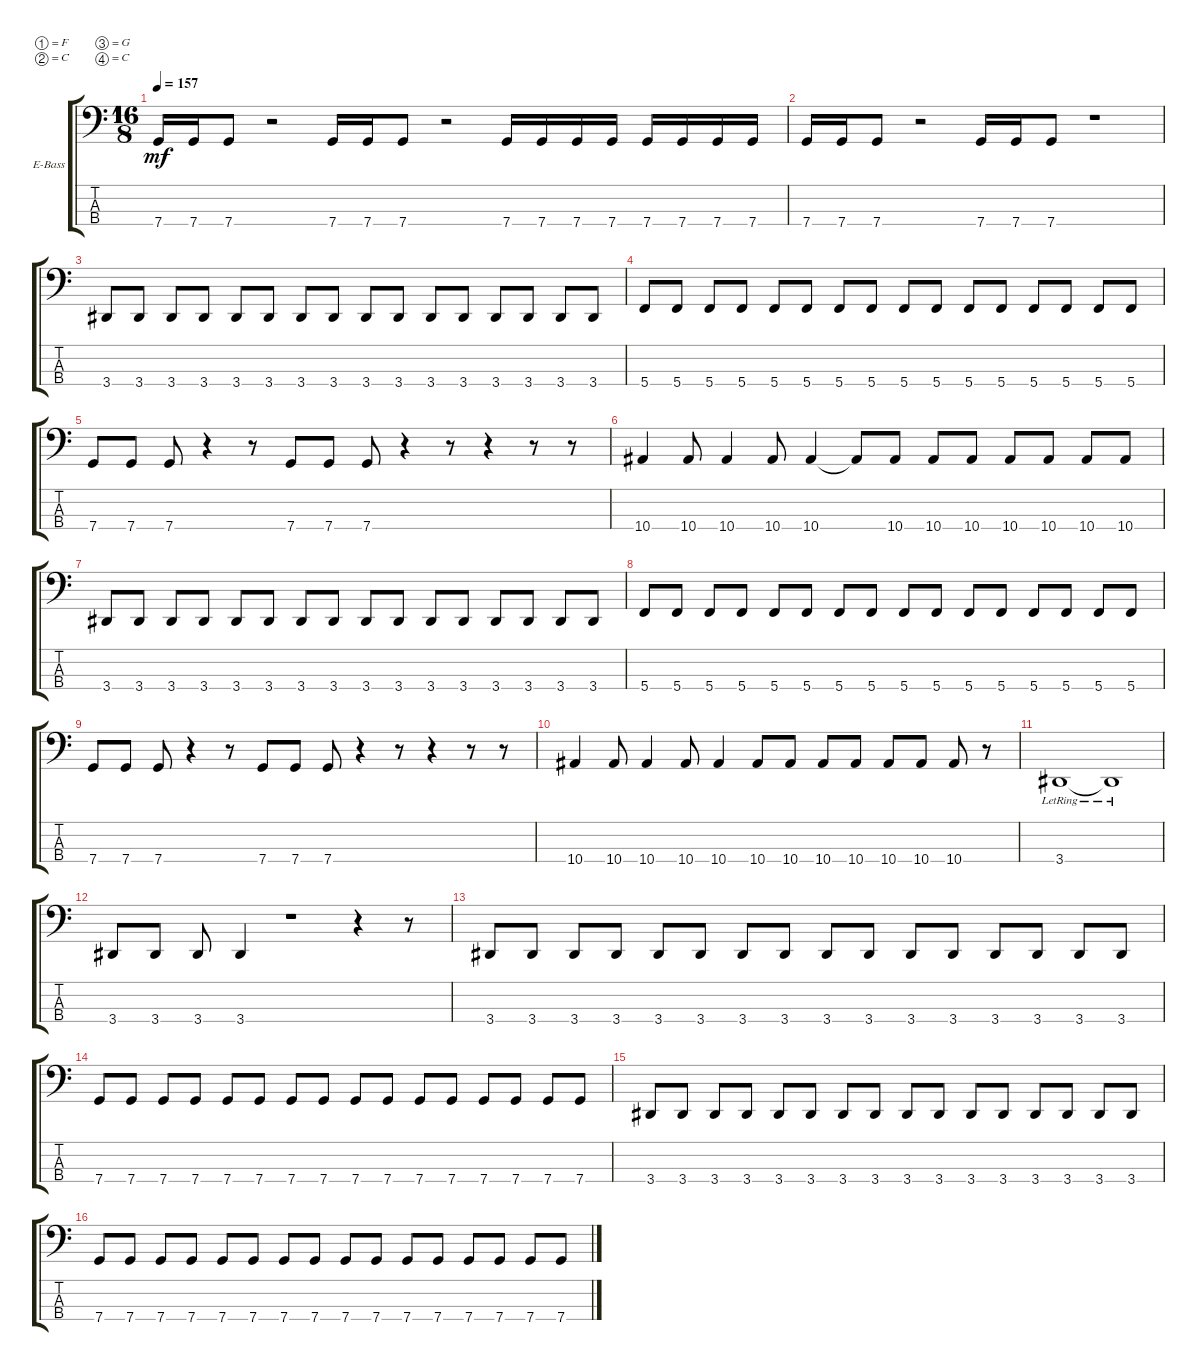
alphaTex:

\bracketExtendMode groupsimilarinstruments
\firstSystemTrackNameOrientation horizontal
\otherSystemsTrackNameOrientation horizontal
\track ("Electric Bass" "E-Bass") {instrument electricbassfinger}
\staff {score tabs}
\tuning (F2 C2 G1 C1)
\ts (16 8)
\tempo 157
\clef f4
\ks c
7.4.16{dy mf} 7.4.16 7.4.8 r.2 7.4.16 7.4.16 7.4.8 r.2 7.4.16 7.4.16 7.4.16 7.4.16 7.4.16 7.4.16 7.4.16 7.4.16 |
7.4.16 7.4.16 7.4.8 r.2 7.4.16 7.4.16 7.4.8 r.1 |
3.4.8 3.4.8 3.4.8 3.4.8 3.4.8 3.4.8 3.4.8 3.4.8 3.4.8 3.4.8 3.4.8 3.4.8 3.4.8 3.4.8 3.4.8 3.4.8 |
5.4.8 5.4.8 5.4.8 5.4.8 5.4.8 5.4.8 5.4.8 5.4.8 5.4.8 5.4.8 5.4.8 5.4.8 5.4.8 5.4.8 5.4.8 5.4.8 |
7.4.8 7.4.8 7.4.8 r.4 r.8 7.4.8 7.4.8 7.4.8 r.4 r.8 r.4 r.8 r.8 |
10.4.4 10.4.8 10.4.4 10.4.8 10.4.4 10.4{t}.8 10.4.8 10.4.8 10.4.8 10.4.8 10.4.8 10.4.8 10.4.8 |
3.4.8 3.4.8 3.4.8 3.4.8 3.4.8 3.4.8 3.4.8 3.4.8 3.4.8 3.4.8 3.4.8 3.4.8 3.4.8 3.4.8 3.4.8 3.4.8 |
5.4.8 5.4.8 5.4.8 5.4.8 5.4.8 5.4.8 5.4.8 5.4.8 5.4.8 5.4.8 5.4.8 5.4.8 5.4.8 5.4.8 5.4.8 5.4.8 |
7.4.8 7.4.8 7.4.8 r.4 r.8 7.4.8 7.4.8 7.4.8 r.4 r.8 r.4 r.8 r.8 |
10.4.4 10.4.8 10.4.4 10.4.8 10.4.4 10.4.8 10.4.8 10.4.8 10.4.8 10.4.8 10.4.8 10.4.8 r.8 |
3.4{lr}.1 3.4{lr t}.1 |
3.4.8 3.4.8 3.4.8 3.4.4 r.1 r.4 r.8 |
3.4.8 3.4.8 3.4.8 3.4.8 3.4.8 3.4.8 3.4.8 3.4.8 3.4.8 3.4.8 3.4.8 3.4.8 3.4.8 3.4.8 3.4.8 3.4.8 |
7.4.8 7.4.8 7.4.8 7.4.8 7.4.8 7.4.8 7.4.8 7.4.8 7.4.8 7.4.8 7.4.8 7.4.8 7.4.8 7.4.8 7.4.8 7.4.8 |
3.4.8 3.4.8 3.4.8 3.4.8 3.4.8 3.4.8 3.4.8 3.4.8 3.4.8 3.4.8 3.4.8 3.4.8 3.4.8 3.4.8 3.4.8 3.4.8 |
7.4.8 7.4.8 7.4.8 7.4.8 7.4.8 7.4.8 7.4.8 7.4.8 7.4.8 7.4.8 7.4.8 7.4.8 7.4.8 7.4.8 7.4.8 7.4.8
